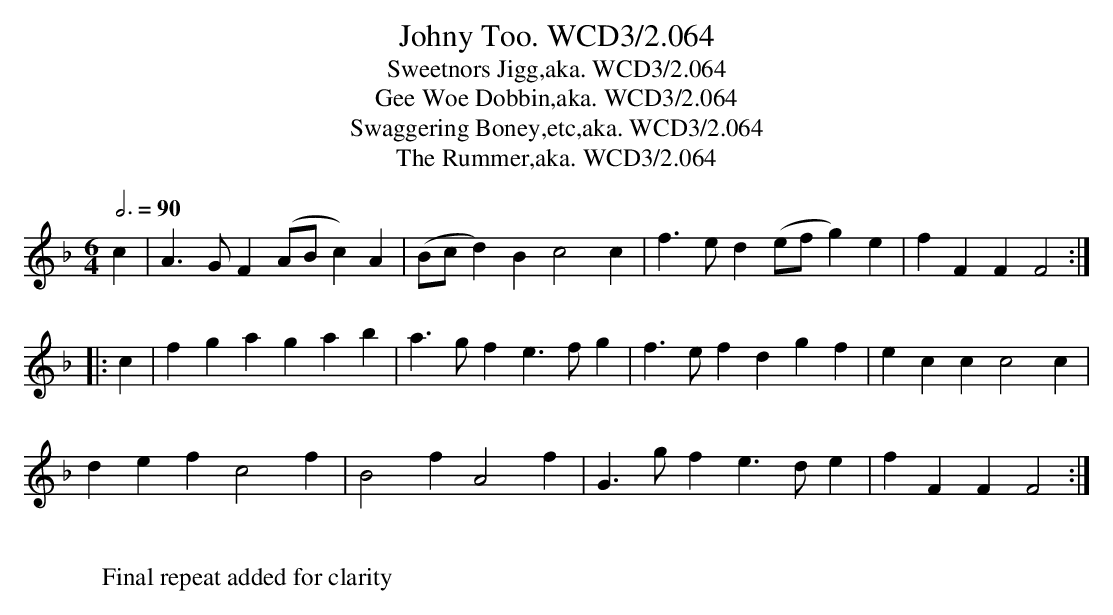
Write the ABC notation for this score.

X:1
T:Johny Too. WCD3/2.064
T:Sweetnors Jigg,aka. WCD3/2.064
T:Gee Woe Dobbin,aka. WCD3/2.064
T:Swaggering Boney,etc,aka. WCD3/2.064
T:Rummer,aka. WCD3/2.064, The
M:6/4
L:1/4
Q:3/4=90
K:F
c|A3/G/F (A/B/c)A|(B/c/d)B c2c|f3/e/d (e/f/g)e|fFFF2:|
|:c|fga gab|a3/g/f e3/f/g|f3/e/f dgf|ecc c2c|
def c2f|B2f A2f|G3/g/f e3/d/e|fFF F2:|
W:
W:Final repeat added for clarity
